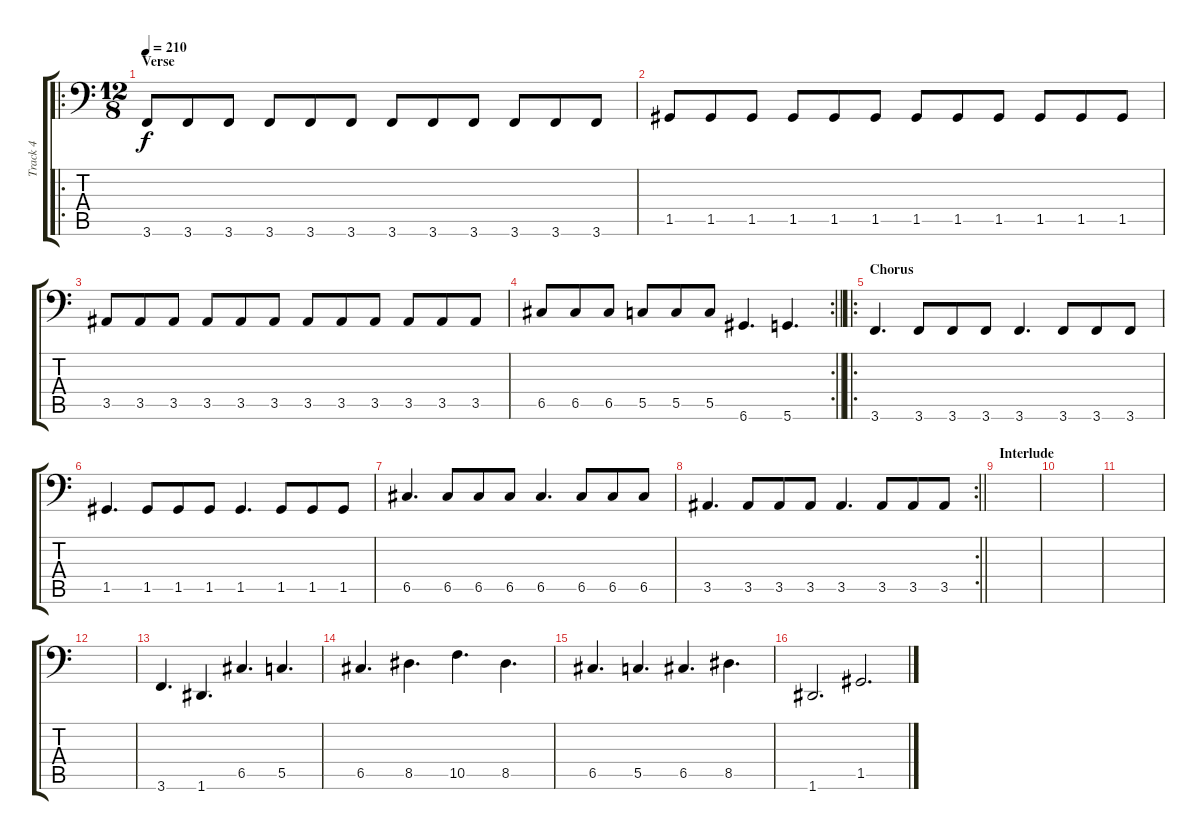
\track ("Track 4" "Track 4") {instrument electricbasspick}
\staff {score tabs}
\tuning (D3 A2 F2 C2 G1 D1) {hide}
\ro
\ts (12 8)
\section ("" "Verse")
\tempo 210
\clef f4
\ks c
3.6.8{dy f} 3.6.8 3.6.8 3.6.8 3.6.8 3.6.8 3.6.8 3.6.8 3.6.8 3.6.8 3.6.8 3.6.8 |
1.5.8 1.5.8 1.5.8 1.5.8 1.5.8 1.5.8 1.5.8 1.5.8 1.5.8 1.5.8 1.5.8 1.5.8 |
3.5.8 3.5.8 3.5.8 3.5.8 3.5.8 3.5.8 3.5.8 3.5.8 3.5.8 3.5.8 3.5.8 3.5.8 |
\rc 2
\barLineRight lightlight
6.5.8 6.5.8 6.5.8 5.5.8 5.5.8 5.5.8 6.6.4{d} 5.6.4{d} |
\ro
\section ("" "Chorus")
3.6.4{d} 3.6.8 3.6.8 3.6.8 3.6.4{d} 3.6.8 3.6.8 3.6.8 |
1.5.4{d} 1.5.8 1.5.8 1.5.8 1.5.4{d} 1.5.8 1.5.8 1.5.8 |
6.5.4{d} 6.5.8 6.5.8 6.5.8 6.5.4{d} 6.5.8 6.5.8 6.5.8 |
\rc 2
\barLineRight lightlight
3.5.4{d} 3.5.8 3.5.8 3.5.8 3.5.4{d} 3.5.8 3.5.8 3.5.8 |
\section ("" "Interlude")
|
|
|
|
3.6.4{d} 1.6.4{d} 6.5.4{d} 5.5.4{d} |
6.5.4{d} 8.5.4{d} 10.5.4{d} 8.5.4{d} |
6.5.4{d} 5.5.4{d} 6.5.4{d} 8.5.4{d} |
1.6.2{d} 1.5.2{d}
